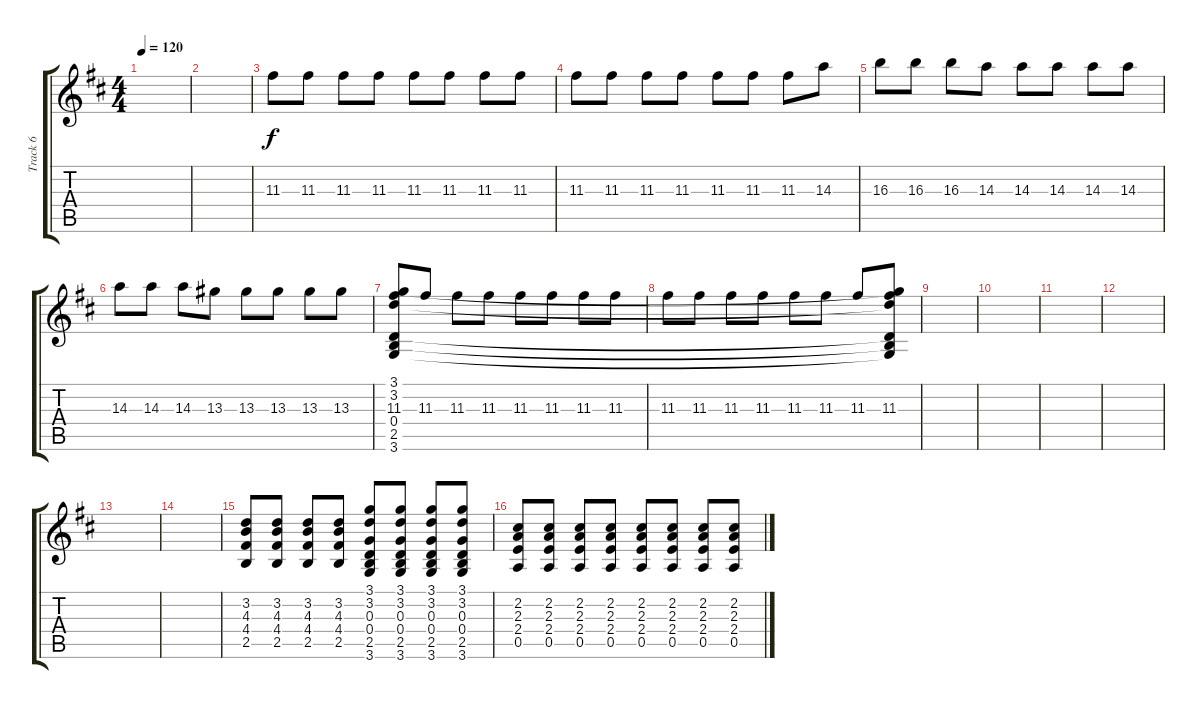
\track ("Track 6" "Track 6") {instrument acousticguitarsteel}
\staff {score tabs}
\tuning (E4 B3 G3 D3 A2 E2) {hide}
\ts (4 4)
\tempo 120
\clef g2
\ks d
|
|
11.3.8 11.3.8 11.3.8 11.3.8 11.3.8 11.3.8 11.3.8 11.3.8 |
11.3.8 11.3.8 11.3.8 11.3.8 11.3.8 11.3.8 11.3.8 14.3.8 |
16.3.8 16.3.8 16.3.8 14.3.8 14.3.8 14.3.8 14.3.8 14.3.8 |
14.3.8 14.3.8 14.3.8 13.3.8 13.3.8 13.3.8 13.3.8 13.3.8 |
(3.1 3.2 11.3 0.4 2.5 3.6).8 11.3.8 11.3.8 11.3.8 11.3.8 11.3.8 11.3.8 11.3.8 |
11.3.8 11.3.8 11.3.8 11.3.8 11.3.8 11.3.8 11.3.8 (3.1{t} 3.2{t} 11.3 0.4{t} 2.5{t} 3.6{t}).8 |
|
|
|
|
|
|
(3.2 4.3 4.4 2.5).8 (3.2 4.3 4.4 2.5).8 (3.2 4.3 4.4 2.5).8 (3.2 4.3 4.4 2.5).8 (3.1 3.2 0.3 0.4 2.5 3.6).8 (3.1 3.2 0.3 0.4 2.5 3.6).8 (3.1 3.2 0.3 0.4 2.5 3.6).8 (3.1 3.2 0.3 0.4 2.5 3.6).8 |
(2.2 2.3 2.4 0.5).8 (2.2 2.3 2.4 0.5).8 (2.2 2.3 2.4 0.5).8 (2.2 2.3 2.4 0.5).8 (2.2 2.3 2.4 0.5).8 (2.2 2.3 2.4 0.5).8 (2.2 2.3 2.4 0.5).8 (2.2 2.3 2.4 0.5).8
